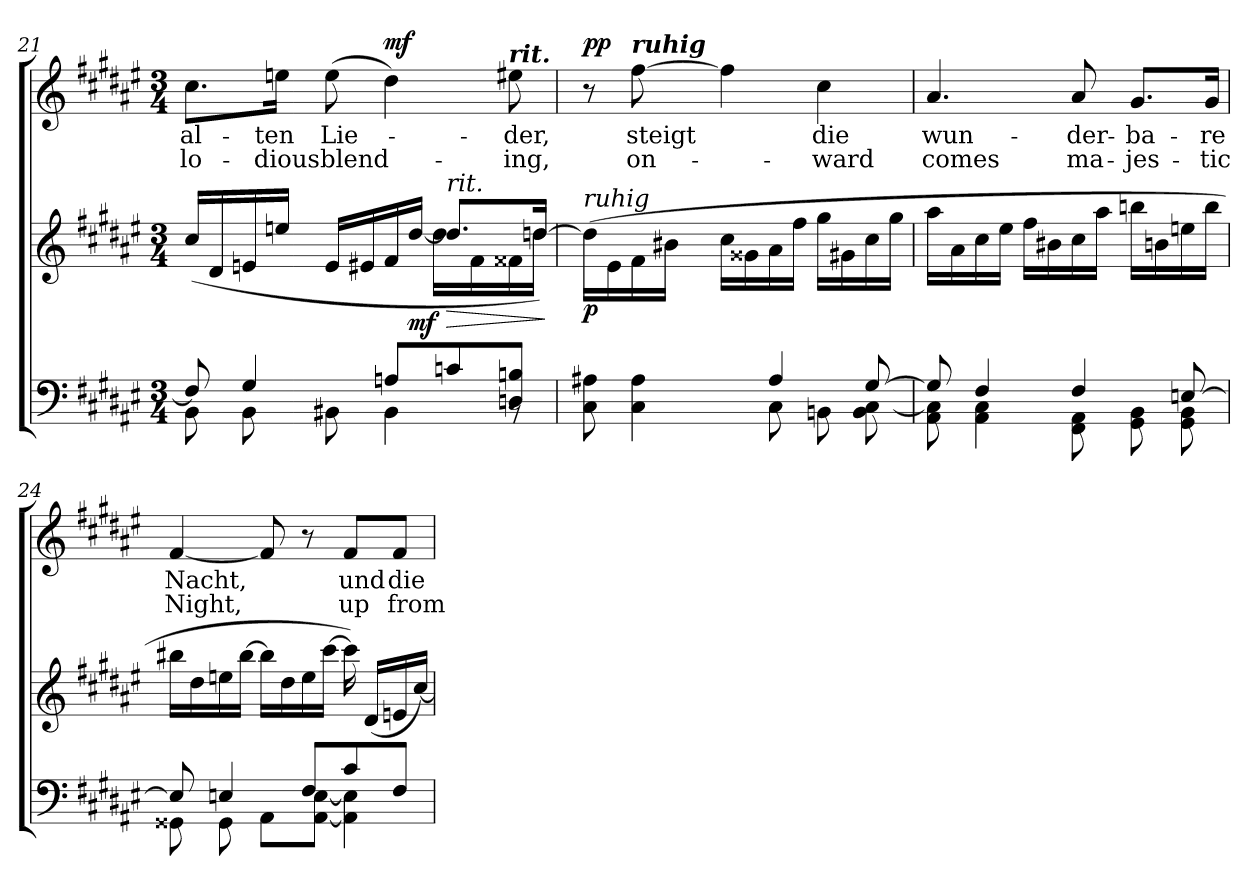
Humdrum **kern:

**kern	**kern	**dynam	**kern	**text	**text	**dynam
*part2	*part2	*part2	*part1	*part1	*part1	*part1
*staff3	*staff2	*staff2/3	*staff1	*staff1	*staff1	*staff1
!!LO:LB:g=z
*clefF4	*clefG2	*	*clefG2	*	*	*
*k[f#c#g#d#a#e#]	*k[f#c#g#d#a#e#]	*	*k[f#c#g#d#a#e#]	*	*	*
*M3/4	*M3/4	*	*M3/4	*	*	*
=21	=21	=21	=21	=21	=21	=21
*^	*^	*	*	*	*	*
!	!	!	!	!	!	!LO:LY:b	!LO:LY:b	!
8F##/]	8BB\	(>16cc#/LL	4rgyy	.	8.cc#\L	-al-	-lo-	.
.	.	16d#/	.	.	.	.	.	.
4G#/	8BB\	16en/	.	.	.	.	.	.
!	!	!	!	!	!	!LO:LY:b	!LO:LY:b	!
.	.	16een/JJ	.	.	16een\Jk	-ten	-dious	.
!	!	!	!	!	!	!LO:LY:b	!LO:LY:b	!
.	8BB#X\	16e/LL	4reyy	.	(>8ee\	Lie-	blend-	.
.	.	16e#X/	.	.	.	.	.	.
!	!	!	!	!	!	!	!	!LO:DY:a
8An/L	4BB#\	16f#/	.	.	4dd#\)	.	.	mf
!	!	!	!	!LO:DY:b	!	!	!	!
.	.	[16dd#/JJ	.	mf	.	.	.	.
!	!	!LO:TX:a:i:t=rit.	!	!	!	!	!	!
!	!	!	!	!LO:HP:b	!	!	!	!
8cn/	.	8.dd#/L]	16dd#\LL	>	.	.	.	.
.	.	.	16f#\	.	.	.	.	.
!	!	!	!	!	!LO:TX:a:Bi:t=rit.	!	!	!
!	!	!	!	!	!	!LO:LY:b	!LO:LY:b	!
8Dn/ 8Bn/J	8rBB	.	16f##X\	.	8ee#X\	-der,	-ing,	.
.	.	[16ddn/Jk)	16dd\JJ	.	.	.	.	.
*v	*v	*	*	*	*	*	*	*
*	*v	*v	*	*	*	*	*
.	.	]	.	.	.	.
!!LO:PB:g=z
=22	=22	=22	=22	=22	=22	=22
*^	*	*	*	*	*	*
!	!	!LO:TX:a:i:t=ruhig	!	!	!	!	!
!	!	!	!LO:DY:b	!	!	!	!LO:DY:a
4.rAyy	8C#\ 8A#X\	(>16dd\LL]	p	8r	.	.	pp
.	.	16e#\	.	.	.	.	.
!	!	!	!	!LO:TX:a:Bi:t=ruhig	!	!	!
!	!	!	!	!	!LO:LY:b	!LO:LY:b	!
.	4C#\ 4A#\	16f#\	.	[8ff#\	steigt	on-	.
.	.	16b#X\JJ	.	.	.	.	.
.	.	16cc#\LL	.	4ff#\]	.	.	.
.	.	16g##X\	.	.	.	.	.
4A#/	8C#\	16a#\	.	.	.	.	.
.	.	16ff#\JJ	.	.	.	.	.
!	!	!	!	!	!LO:LY:b	!LO:LY:b	!
.	8BBn\	16gg#\LL	.	4cc#\	die	-ward	.
.	.	16g#X\	.	.	.	.	.
[8G#/	8BB\ [8C#\	16cc#\	.	.	.	.	.
.	.	16gg#\JJ	.	.	.	.	.
=23	=23	=23	=23	=23	=23	=23	=23
!	!	!	!	!	!LO:LY:b	!LO:LY:b	!
8G#/]	8AA#\ 8C#\]	16aa#\LL	.	4.a#/	wun-	comes	.
.	.	16a#\	.	.	.	.	.
4F#/	4AA#\ 4C#\	16cc#\	.	.	.	.	.
.	.	16ee#\JJ	.	.	.	.	.
.	.	16ff#\LL	.	.	.	.	.
.	.	16b#X\	.	.	.	.	.
!	!	!	!	!	!LO:LY:b	!LO:LY:b	!
4F#/	8FF#\ 8AA#\	16cc#\	.	8a#/	-der-	ma-	.
.	.	16aa#\JJ	.	.	.	.	.
!	!	!	!	!	!LO:LY:b	!LO:LY:b	!
.	8GG#\ 8BB\	16bbn\LL	.	8.g#/L	-ba-	-jes-	.
.	.	16bn\	.	.	.	.	.
[8En/	8GG#\ 8BB\	16een\	.	.	.	.	.
!	!	!	!	!	!LO:LY:b	!LO:LY:b	!
.	.	16bb\JJ	.	16g#/Jk	-re	-tic	.
=24	=24	=24	=24	=24	=24	=24	=24
!	!	!	!	!	!LO:LY:b	!LO:LY:b	!
8E/]	8GG##X\	16bb#X\LL	.	[4f#/	Nacht,	Night,	.
.	.	16dd#\	.	.	.	.	.
4En/	8GG##\	16een\	.	.	.	.	.
.	.	[16bb#\JJ	.	.	.	.	.
.	8AA#\L	16bb#\LL]	.	8f#/]	.	.	.
.	.	16dd#\	.	.	.	.	.
8F#/L	[8AA#\ [8E\J	16ee\	.	8r	.	.	.
.	.	[16ccc#\JJ	.	.	.	.	.
!	!	!	!	!	!LO:LY:b	!LO:LY:b	!
8c#/	4AA#\] 4E\]	16ccc#\])	.	8f#/L	und	up	.
.	.	(<16d#/LL	.	.	.	.	.
!	!	!	!	!	!LO:LY:b	!LO:LY:b	!
8F#/J	.	16en/	.	8f#/J	die	from	.
.	.	[16cc#/JJ)	.	.	.	.	.
*v	*v	*	*	*	*	*	*
=	=	=	=	=	=	=
*-	*-	*-	*-	*-	*-	*-
